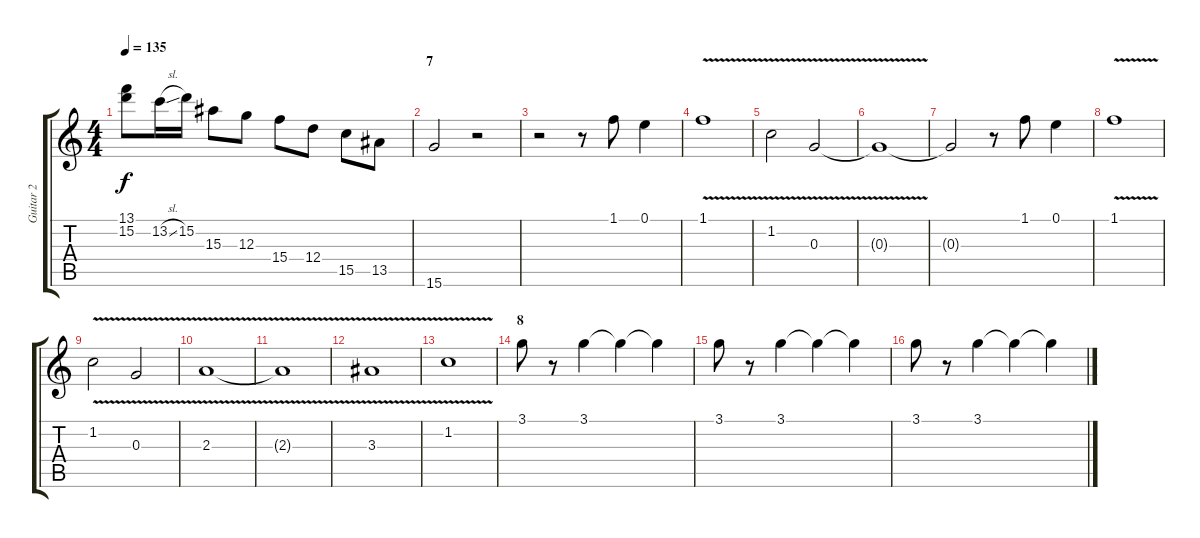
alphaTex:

\track ("Guitar 2" "Guitar 2") {instrument overdrivenguitar}
\staff {score tabs}
\tuning (E4 B3 G3 D3 A2 E2) {hide}
\ts (4 4)
\tempo 135
\clef g2
\ks c
(13.1 15.2).8{dy f} 13.2{sl}.16 15.2.16 15.3.8 12.3.8 15.4.8 12.4.8 15.5.8 13.5.8 |
\section ("" "7")
15.6.2 r.2 |
r.2 r.8 1.1.8{volume 13 instrument distortionguitar} 0.1.4 |
1.1{v}.1 |
1.2{v}.2 0.3{v}.2 |
0.3{t}.1 |
0.3{t}.2 r.8 1.1.8 0.1.4 |
1.1{v}.1 |
1.2{v}.2 0.3{v}.2 |
2.3{v}.1 |
2.3{t}.1 |
3.3{v}.1 |
1.2{v}.1 |
\section ("" "8")
3.1.8{volume 15 instrument overdrivenguitar} r.8 3.1.4 3.1{t}.4 3.1{t}.4 |
3.1.8 r.8 3.1.4 3.1{t}.4 3.1{t}.4 |
3.1.8 r.8 3.1.4 3.1{t}.4 3.1{t}.4
